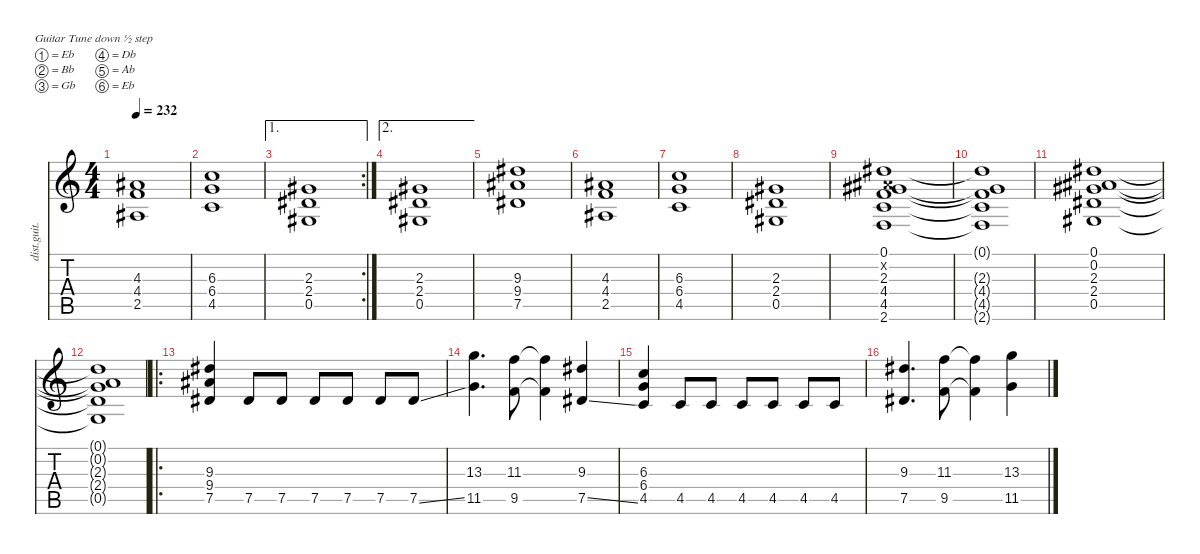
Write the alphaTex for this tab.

\defaultSystemsLayout 4
\hideDynamics
\bracketExtendMode nobrackets
\otherSystemsTrackNameOrientation horizontal
\track ("Gtr. 1" "dist.guit.") {mute instrument distortionguitar}
\staff {score tabs}
\tuning (Eb4 Bb3 Gb3 Db3 Ab2 Eb2)
\ts (4 4)
\tempo 232
\clef g2
\ks c
(4.3{acc #} 4.4 2.5{acc #}).1{dy f beam Up} |
(6.3 6.4 4.5).1{beam Up} |
\ae 1
\rc 2
(2.3{acc #} 2.4{acc #} 0.5{acc #}).1{beam Up} |
\ae 2
(2.3{acc #} 2.4{acc #} 0.5{acc #}).1{beam Up} |
(9.3{acc #} 9.4{acc #} 7.5{acc #}).1{beam Up} |
(4.3{acc #} 4.4 2.5{acc #}).1{beam Up} |
(6.3 6.4 4.5).1{beam Up} |
(2.3{acc #} 2.4{acc #} 0.5{acc #}).1{beam Up} |
(0.1{acc #} 0.2{x acc #} 2.3{acc #} 4.4 4.5 2.6).1{beam Up} |
(0.1{t acc #} 2.3{t acc #} 4.4{t} 4.5{t} 2.6{t}).1{beam Up} |
(0.1{acc #} 0.2{acc #} 2.3{acc #} 2.4{acc #} 0.5{acc #}).1{beam Up} |
(0.1{t acc #} 0.2{t acc #} 2.3{t acc #} 2.4{t acc #} 0.5{t acc #}).1{beam Up} |
\ro
(9.3{acc #} 9.4{acc #} 7.5{acc #}).4{instrument electricguitarmuted beam Up} 7.5{acc #}.8{beam Up} 7.5{acc #}.8{beam Up} 7.5{acc #}.8{beam Up} 7.5{acc #}.8{beam Up} 7.5{acc #}.8{beam Up} 7.5{ss acc #}.8{beam Up} |
(13.3 11.5).4{d instrument distortionguitar beam Down} (11.3 9.5).8{beam Down} (11.3{t} 9.5{t}).4{beam Down} (9.3{acc #} 7.5{ss acc #}).4{beam Up} |
(6.3 6.4 4.5).4{instrument electricguitarmuted beam Up} 4.5.8{beam Up} 4.5.8{beam Up} 4.5.8{beam Up} 4.5.8{beam Up} 4.5.8{beam Up} 4.5.8{beam Up} |
(9.3{acc #} 7.5{acc #}).4{d instrument distortionguitar beam Up} (11.3 9.5).8{beam Down} (11.3{t} 9.5{t}).4{beam Down} (13.3 11.5{ss}).4{beam Down}
